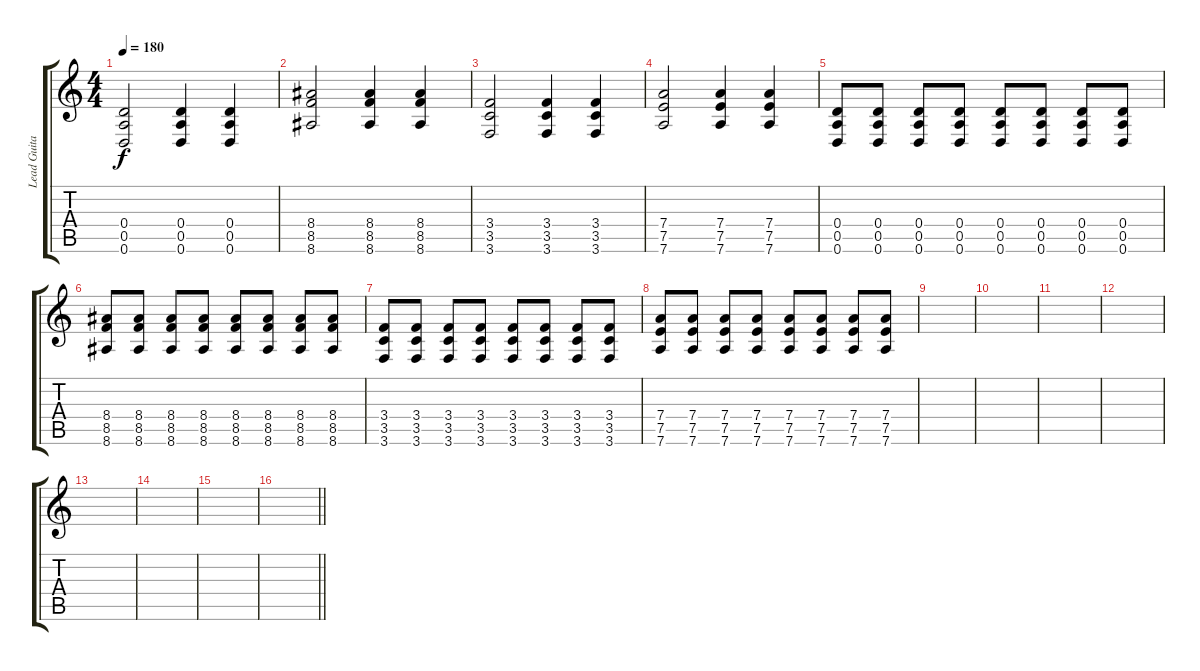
\track ("Lead Guitar" "Lead Guita") {instrument distortionguitar}
\staff {score tabs}
\tuning (E4 B3 G3 D3 A2 D2) {hide}
\ts (4 4)
\tempo 180
\clef g2
\ks c
(0.4 0.5 0.6).2{dy f} (0.4 0.5 0.6).4 (0.4 0.5 0.6).4 |
(8.4 8.5 8.6).2 (8.4 8.5 8.6).4 (8.4 8.5 8.6).4 |
(3.4 3.5 3.6).2 (3.4 3.5 3.6).4 (3.4 3.5 3.6).4 |
(7.4 7.5 7.6).2 (7.4 7.5 7.6).4 (7.4 7.5 7.6).4 |
(0.4 0.5 0.6).8 (0.4 0.5 0.6).8 (0.4 0.5 0.6).8 (0.4 0.5 0.6).8 (0.4 0.5 0.6).8 (0.4 0.5 0.6).8 (0.4 0.5 0.6).8 (0.4 0.5 0.6).8 |
(8.4 8.5 8.6).8 (8.4 8.5 8.6).8 (8.4 8.5 8.6).8 (8.4 8.5 8.6).8 (8.4 8.5 8.6).8 (8.4 8.5 8.6).8 (8.4 8.5 8.6).8 (8.4 8.5 8.6).8 |
(3.4 3.5 3.6).8 (3.4 3.5 3.6).8 (3.4 3.5 3.6).8 (3.4 3.5 3.6).8 (3.4 3.5 3.6).8 (3.4 3.5 3.6).8 (3.4 3.5 3.6).8 (3.4 3.5 3.6).8 |
(7.4 7.5 7.6).8 (7.4 7.5 7.6).8 (7.4 7.5 7.6).8 (7.4 7.5 7.6).8 (7.4 7.5 7.6).8 (7.4 7.5 7.6).8 (7.4 7.5 7.6).8 (7.4 7.5 7.6).8 |
|
|
|
|
|
|
|
\barLineRight lightlight
